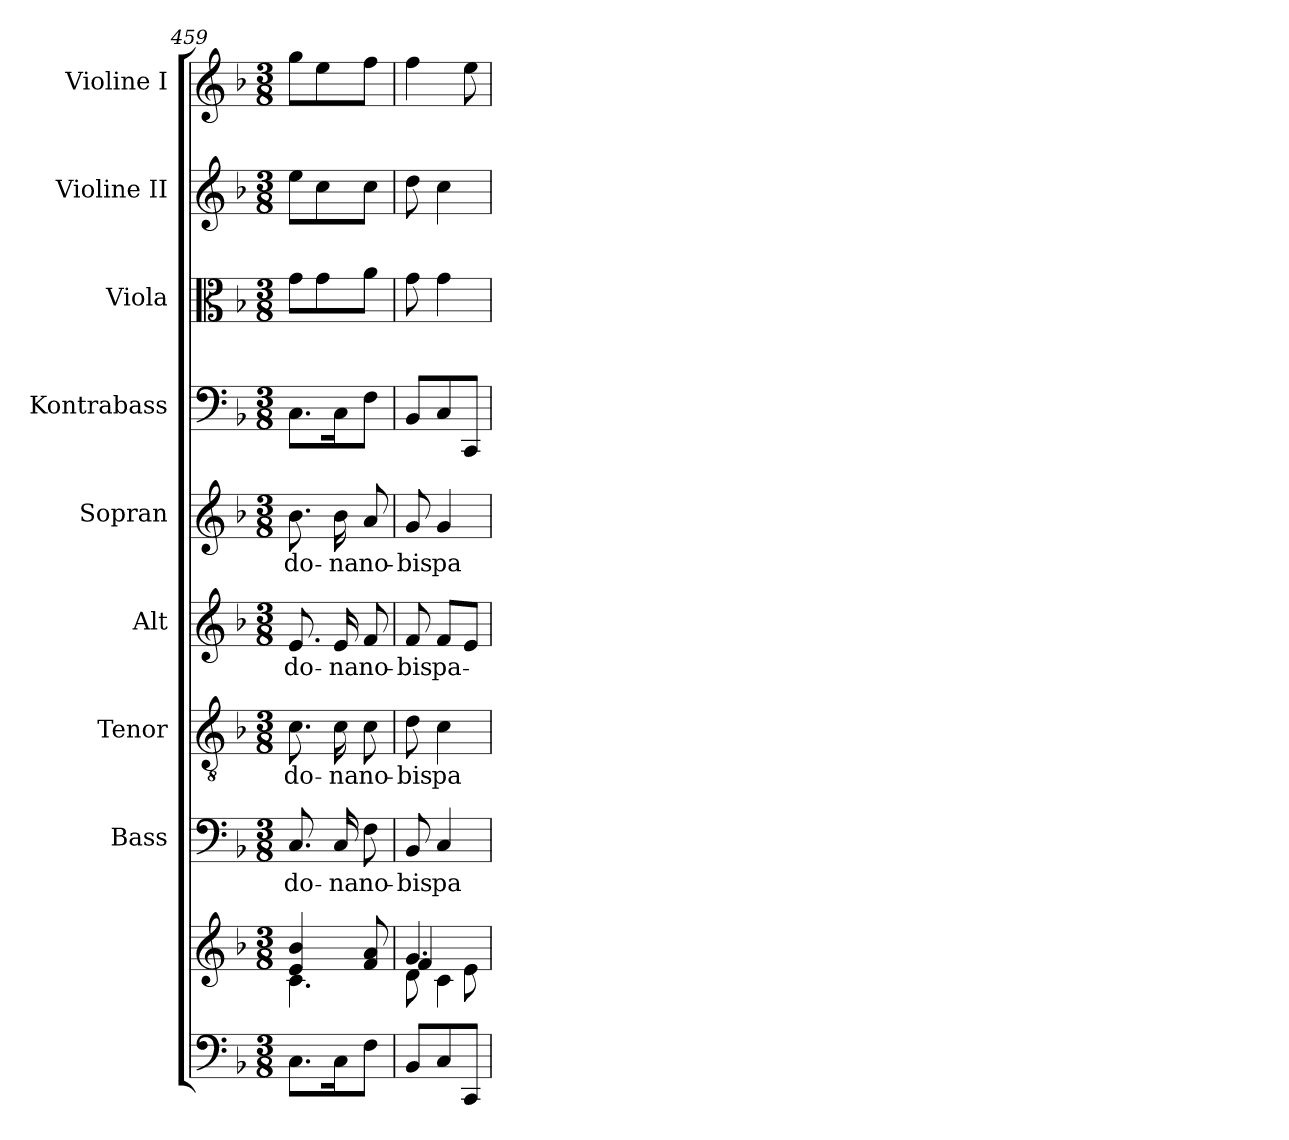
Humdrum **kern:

**kern	**kern	**kern	**text	**kern	**text	**kern	**text	**kern	**text	**kern	**kern	**kern	**kern
*part9	*part9	*part8	*part8	*part7	*part7	*part6	*part6	*part5	*part5	*part4	*part3	*part2	*part1
*staff10	*staff9	*staff8	*staff8	*staff7	*staff7	*staff6	*staff6	*staff5	*staff5	*staff4	*staff3	*staff2	*staff1
*	*	*I"Bass	*	*I"Tenor	*	*I"Alt	*	*I"Sopran	*	*I"Kontrabass	*I"Viola	*I"Violine II	*I"Violine I
*	*	*I'B.	*	*I'T.	*	*I'A.	*	*I'S.	*	*I'Kb.	*I'Vla.	*I'Vl. II	*I'Vl. I
*clefF4	*clefG2	*clefF4	*	*clefGv2	*	*clefG2	*	*clefG2	*	*clefF4	*clefC3	*clefG2	*clefG2
*	*	*	*	*	*	*	*	*	*	*ITrd7c12	*	*	*
*k[b-]	*k[b-]	*k[b-]	*	*k[b-]	*	*k[b-]	*	*k[b-]	*	*k[b-]	*k[b-]	*k[b-]	*k[b-]
*F:	*F:	*F:	*	*F:	*	*F:	*	*F:	*	*F:	*F:	*F:	*F:
*M3/8	*M3/8	*M3/8	*	*M3/8	*	*M3/8	*	*M3/8	*	*M3/8	*M3/8	*M3/8	*M3/8
=459	=459	=459	=459	=459	=459	=459	=459	=459	=459	=459	=459	=459	=459
*	*^	*	*	*	*	*	*	*	*	*	*	*	*
!	!	!	!	!LO:LY:b	!	!LO:LY:b	!	!LO:LY:b	!	!LO:LY:b	!	!	!	!
8.C\L	4e/ 4b-/	4.c\	8.C/	do-	8.c\	do-	8.e/	do-	8.b-\	do-	8.CC\L	8g\L	8ee\L	8gg\L
.	.	.	.	.	.	.	.	.	.	.	.	8g\	8cc\	8ee\
!	!	!	!	!LO:LY:b	!	!LO:LY:b	!	!LO:LY:b	!	!LO:LY:b	!	!	!	!
16C\k	.	.	16C/	-na	16c\	-na	16e/	-na	16b-\	-na	16CC\k	.	.	.
!	!	!	!	!LO:LY:b	!	!LO:LY:b	!	!LO:LY:b	!	!LO:LY:b	!	!	!	!
8F\J	8f/ 8a/	.	8F\	no-	8c\	no-	8f/	no-	8a/	no-	8FF\J	8a\J	8cc\J	8ff\J
=460	=460	=460	=460	=460	=460	=460	=460	=460	=460	=460	=460	=460	=460	=460
*	*	*^	*	*	*	*	*	*	*	*	*	*	*	*
!	!	!	!	!	!LO:LY:b	!	!LO:LY:b	!	!LO:LY:b	!	!LO:LY:b	!	!	!	!
8BB-/L	4.g/	4f/	8d\	8BB-/	-bis	8d\	-bis	8f/	-bis	8g/	-bis	8BBB-/L	8g\	8dd\	4ff\
!	!	!	!	!	!LO:LY:b	!	!LO:LY:b	!	!LO:LY:b	!	!LO:LY:b	!	!	!	!
8C/	.	.	4c\	4C/	pa-	4c\	pa-	8f/L	pa-	4g/	pa-	8CC/	4g\	4cc\	.
8CC/J	.	8e\	.	.	.	.	.	8e/J	.	.	.	8CCC/J	.	.	8ee\
*	*v	*v	*v	*	*	*	*	*	*	*	*	*	*	*	*
=	=	=	=	=	=	=	=	=	=	=	=	=	=
*-	*-	*-	*-	*-	*-	*-	*-	*-	*-	*-	*-	*-	*-
